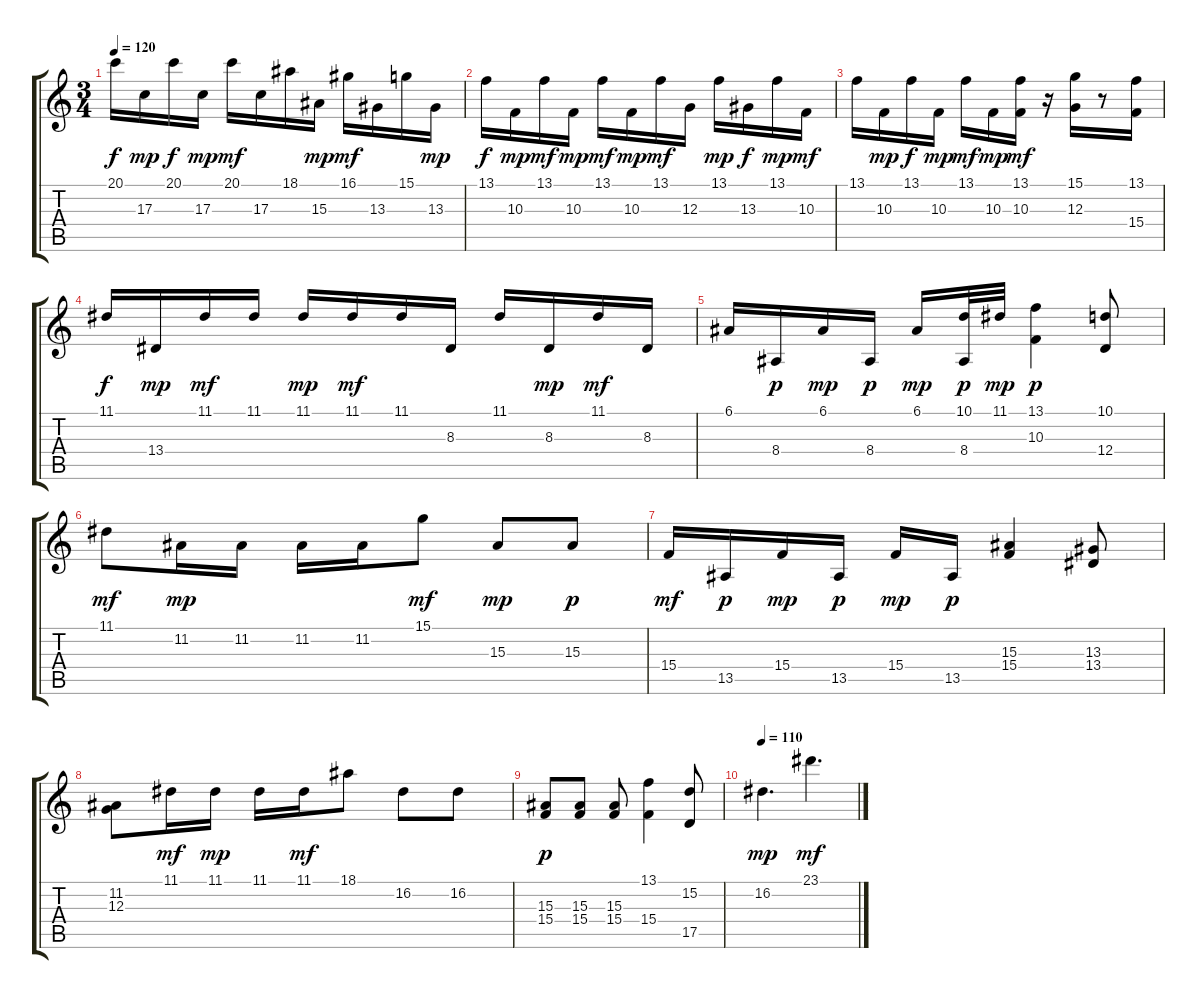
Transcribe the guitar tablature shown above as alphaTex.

\track "" {instrument acousticgrandpiano}
\staff {score tabs}
\tuning (E4 B3 G3 D3 A2 E2) {hide}
\ts (3 4)
\tempo 120
\clef g2
\ks c
20.1.16{dy f} 17.3.16{dy mp} 20.1.16{dy f} 17.3.16{dy mp} 20.1.16{dy mf} 17.3.16 18.1.16 15.3.16{dy mp} 16.1.16{dy mf} 13.3.16 15.1.16 13.3.16{dy mp} |
13.1.16{dy f} 10.3.16{dy mp} 13.1.16{dy mf} 10.3.16{dy mp} 13.1.16{dy mf} 10.3.16{dy mp} 13.1.16{dy mf} 12.3.16 13.1.16{dy mp} 13.3.16{dy f} 13.1.16{dy mp} 10.3.16{dy mf} |
13.1.16 10.3.16{dy mp} 13.1.16{dy f} 10.3.16{dy mp} 13.1.16{dy mf} 10.3.16{dy mp} (13.1 10.3).16{dy mf} r.16 (15.1 12.3).16 r.8 (13.1 15.4).16 |
11.1.16{dy f} 13.4.16{dy mp} 11.1.16{dy mf} 11.1.16 11.1.16{dy mp} 11.1.16{dy mf} 11.1.16 8.3.16 11.1.16 8.3.16{dy mp} 11.1.16{dy mf} 8.3.16 |
6.1.16 8.4.16{dy p} 6.1.16{dy mp} 8.4.16{dy p} 6.1.16{dy mp} (10.1 8.4).32{dy p} 11.1.32{dy mp} (13.1 10.3).4{dy p} (10.1 12.4).8 |
11.1.8{dy mf} 11.2.16{dy mp} 11.2.16 11.2.16 11.2.16 15.1.8{dy mf} 15.3.8{dy mp} 15.3.8{dy p} |
15.4.16{dy mf} 13.5.16{dy p} 15.4.16{dy mp} 13.5.16{dy p} 15.4.16{dy mp} 13.5.16{dy p} (15.3 15.4).4 (13.3 13.4).8 |
(11.2 12.3).8 11.1.16{dy mf} 11.1.16{dy mp} 11.1.16 11.1.16{dy mf} 18.1.8 16.2.8 16.2.8 |
(15.3 15.4).8{dy p} (15.3 15.4).8 (15.3 15.4).8 (13.1 15.4).4 (15.2 17.5).8 |
\tempo 110
16.2.4{d dy mp} 23.1.4{d dy mf}
